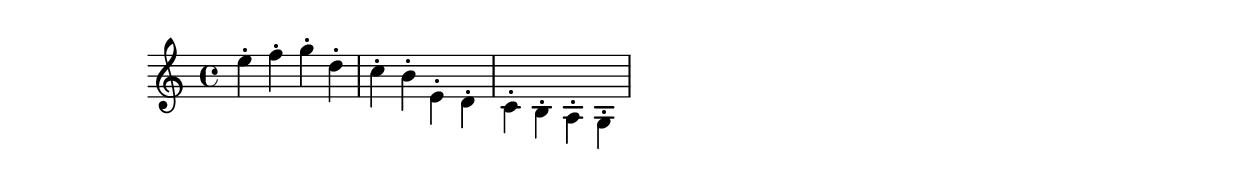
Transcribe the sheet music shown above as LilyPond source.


\version "2.6.0"

\header{

  texidoc=" The staccato dot (and all scripts with follow-into-staff
set) must not be on staff lines. The staccato dot is close to the
notehead. If the head is in a space, then the dot is in the space next
to it.  "

}

\layout {
  raggedright = ##t
}


\context Voice \relative c' {
  e'4-. f-. g-. d-. c-. b-.
  \stemDown
  e,-. d-. c-. b-. a-. g-.    
}
  


